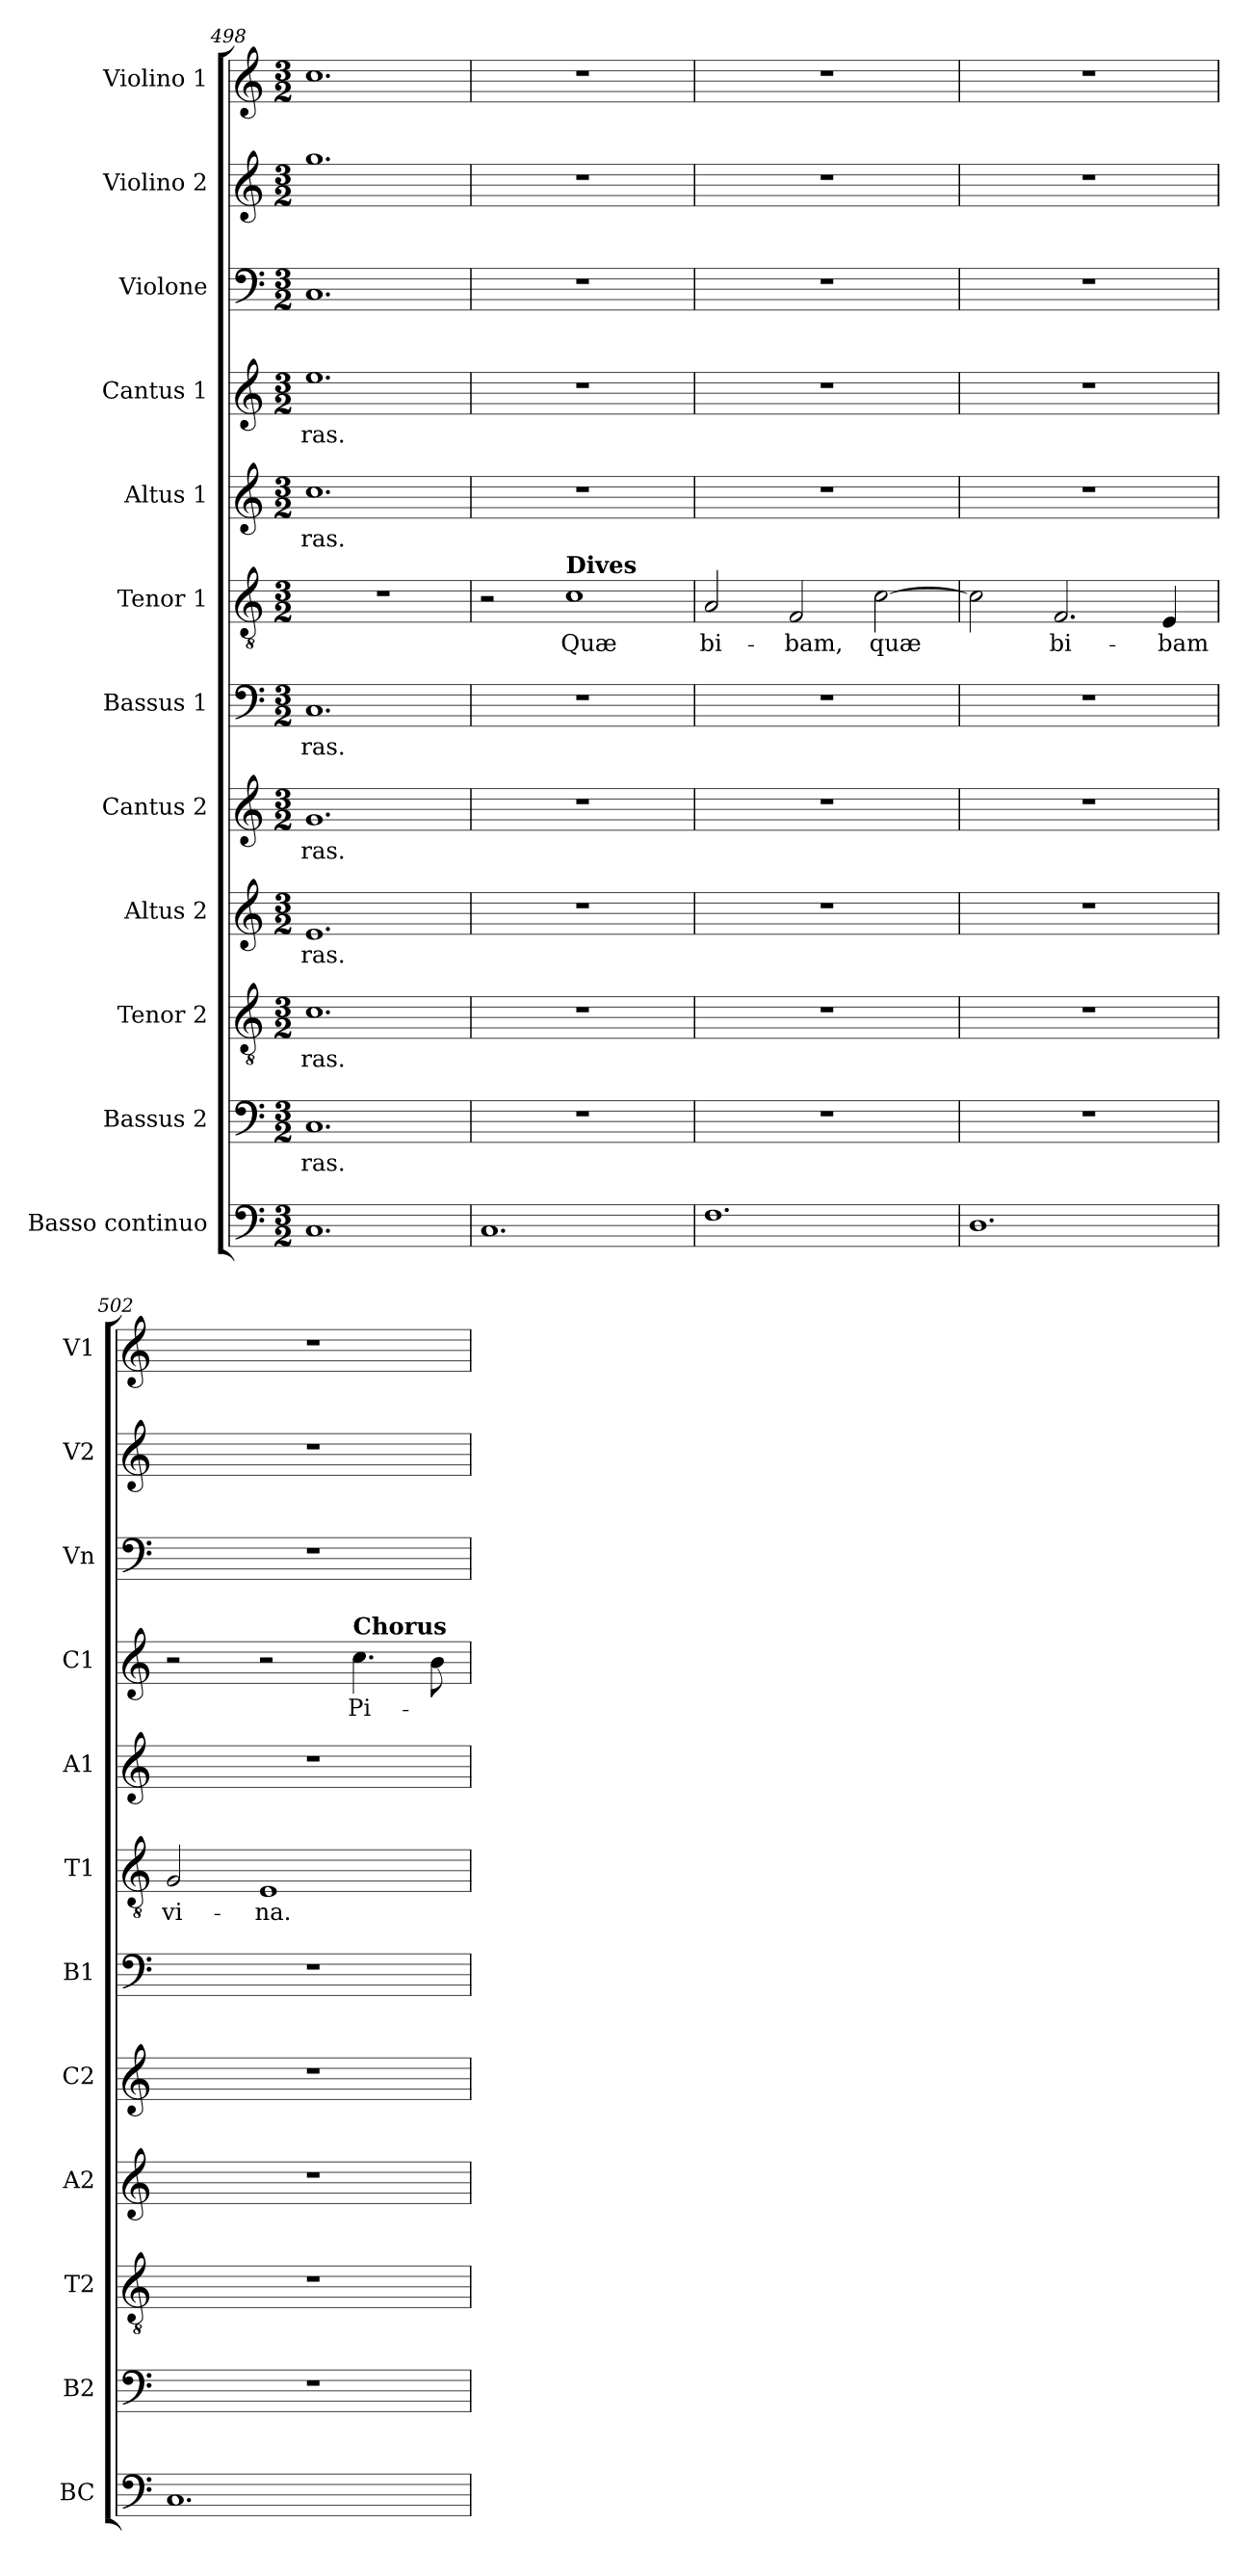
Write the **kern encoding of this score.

**kern	**kern	**text	**kern	**text	**kern	**text	**kern	**text	**kern	**text	**kern	**text	**kern	**text	**kern	**text	**kern	**kern	**kern
*part12	*part11	*part11	*part10	*part10	*part9	*part9	*part8	*part8	*part7	*part7	*part6	*part6	*part5	*part5	*part4	*part4	*part3	*part2	*part1
*staff12	*staff11	*staff11	*staff10	*staff10	*staff9	*staff9	*staff8	*staff8	*staff7	*staff7	*staff6	*staff6	*staff5	*staff5	*staff4	*staff4	*staff3	*staff2	*staff1
*I"Basso continuo	*I"Bassus 2	*	*I"Tenor 2	*	*I"Altus 2	*	*I"Cantus 2	*	*I"Bassus 1	*	*I"Tenor 1	*	*I"Altus 1	*	*I"Cantus 1	*	*I"Violone	*I"Violino 2	*I"Violino 1
*I'BC	*I'B2	*	*I'T2	*	*I'A2	*	*I'C2	*	*I'B1	*	*I'T1	*	*I'A1	*	*I'C1	*	*I'Vn	*I'V2	*I'V1
*clefF4	*clefF4	*	*clefGv2	*	*clefG2	*	*clefG2	*	*clefF4	*	*clefGv2	*	*clefG2	*	*clefG2	*	*clefF4	*clefG2	*clefG2
*ITrd7c12	*	*	*	*	*	*	*	*	*	*	*	*	*	*	*	*	*ITrd7c12	*	*
*k[]	*k[]	*	*k[]	*	*k[]	*	*k[]	*	*k[]	*	*k[]	*	*k[]	*	*k[]	*	*k[]	*k[]	*k[]
*C:	*C:	*	*C:	*	*C:	*	*C:	*	*C:	*	*C:	*	*C:	*	*C:	*	*C:	*C:	*C:
*M3/2	*M3/2	*	*M3/2	*	*M3/2	*	*M3/2	*	*M3/2	*	*M3/2	*	*M3/2	*	*M3/2	*	*M3/2	*M3/2	*M3/2
=498	=498	=498	=498	=498	=498	=498	=498	=498	=498	=498	=498	=498	=498	=498	=498	=498	=498	=498	=498
!	!	!LO:LY:b	!	!LO:LY:b	!	!LO:LY:b	!	!LO:LY:b	!	!LO:LY:b	!	!	!	!LO:LY:b	!	!LO:LY:b	!	!	!
1.CC	1.C	-ras.	1.c	-ras.	1.e	-ras.	1.g	-ras.	1.C	-ras.	1.r	.	1.cc	-ras.	1.ee	-ras.	1.CC	1.gg	1.cc
=499	=499	=499	=499	=499	=499	=499	=499	=499	=499	=499	=499	=499	=499	=499	=499	=499	=499	=499	=499
1.CC	1.r	.	1.r	.	1.r	.	1.r	.	1.r	.	2r	.	1.r	.	1.r	.	1.r	1.r	1.r
!	!	!	!	!	!	!	!	!	!	!	!LO:TX:a:B:t=Dives	!	!	!	!	!	!	!	!
!	!	!	!	!	!	!	!	!	!	!	!	!LO:LY:b	!	!	!	!	!	!	!
.	.	.	.	.	.	.	.	.	.	.	1c	Quæ	.	.	.	.	.	.	.
=500	=500	=500	=500	=500	=500	=500	=500	=500	=500	=500	=500	=500	=500	=500	=500	=500	=500	=500	=500
!	!	!	!	!	!	!	!	!	!	!	!	!LO:LY:b	!	!	!	!	!	!	!
1.FF	1.r	.	1.r	.	1.r	.	1.r	.	1.r	.	2A/	bi-	1.r	.	1.r	.	1.r	1.r	1.r
!	!	!	!	!	!	!	!	!	!	!	!	!LO:LY:b	!	!	!	!	!	!	!
.	.	.	.	.	.	.	.	.	.	.	2F/	-bam,	.	.	.	.	.	.	.
!	!	!	!	!	!	!	!	!	!	!	!	!LO:LY:b	!	!	!	!	!	!	!
.	.	.	.	.	.	.	.	.	.	.	[2c\	quæ	.	.	.	.	.	.	.
=501	=501	=501	=501	=501	=501	=501	=501	=501	=501	=501	=501	=501	=501	=501	=501	=501	=501	=501	=501
1.DD	1.r	.	1.r	.	1.r	.	1.r	.	1.r	.	2c\]	.	1.r	.	1.r	.	1.r	1.r	1.r
!	!	!	!	!	!	!	!	!	!	!	!	!LO:LY:b	!	!	!	!	!	!	!
.	.	.	.	.	.	.	.	.	.	.	2.F/	bi-	.	.	.	.	.	.	.
!	!	!	!	!	!	!	!	!	!	!	!	!LO:LY:b	!	!	!	!	!	!	!
.	.	.	.	.	.	.	.	.	.	.	4E/	-bam	.	.	.	.	.	.	.
=502	=502	=502	=502	=502	=502	=502	=502	=502	=502	=502	=502	=502	=502	=502	=502	=502	=502	=502	=502
!	!	!	!	!	!	!	!	!	!	!	!	!LO:LY:b	!	!	!	!	!	!	!
1.CC	1.r	.	1.r	.	1.r	.	1.r	.	1.r	.	2G/	vi-	1.r	.	2r	.	1.r	1.r	1.r
!	!	!	!	!	!	!	!	!	!	!	!	!LO:LY:b	!	!	!	!	!	!	!
.	.	.	.	.	.	.	.	.	.	.	1E	-na.	.	.	2r	.	.	.	.
!	!	!	!	!	!	!	!	!	!	!	!	!	!	!	!LO:TX:a:B:t=Chorus	!	!	!	!
!	!	!	!	!	!	!	!	!	!	!	!	!	!	!	!	!LO:LY:b	!	!	!
.	.	.	.	.	.	.	.	.	.	.	.	.	.	.	4.cc\	Pi-	.	.	.
.	.	.	.	.	.	.	.	.	.	.	.	.	.	.	8b\	.	.	.	.
=	=	=	=	=	=	=	=	=	=	=	=	=	=	=	=	=	=	=	=
*-	*-	*-	*-	*-	*-	*-	*-	*-	*-	*-	*-	*-	*-	*-	*-	*-	*-	*-	*-
